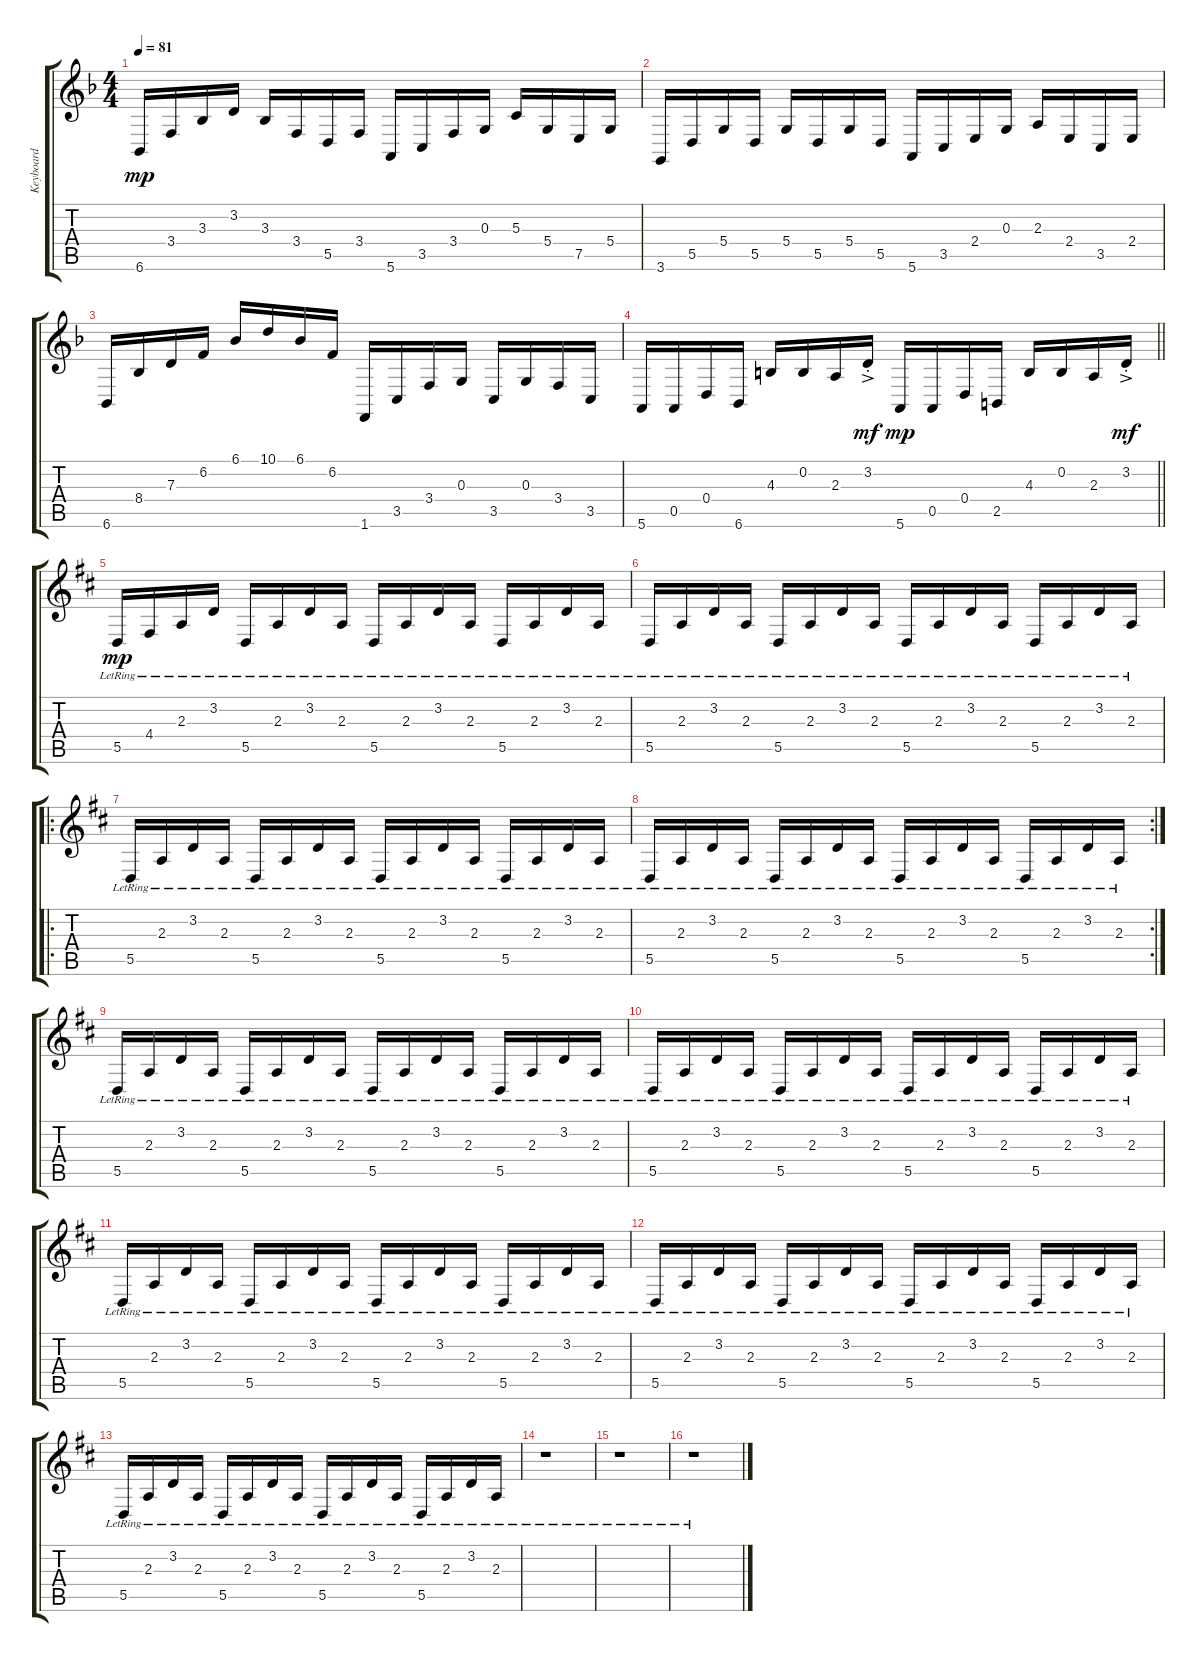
\track ("Keyboard" "Keyboard") {instrument stringensemble2}
\staff {score tabs}
\tuning (E4 B3 G3 D3 A2 E2) {hide}
\ts (4 4)
\tempo 81
\clef g2
\ks f
6.6.16{dy mp} 3.4.16 3.3.16 3.2.16 3.3.16 3.4.16 5.5.16 3.4.16 5.6.16 3.5.16 3.4.16 0.3.16 5.3.16 5.4.16 7.5.16 5.4.16 |
3.6.16 5.5.16 5.4.16 5.5.16 5.4.16 5.5.16 5.4.16 5.5.16 5.6.16 3.5.16 2.4.16 0.3.16 2.3.16 2.4.16 3.5.16 2.4.16 |
6.6.16 8.4.16 7.3.16 6.2.16 6.1.16 10.1.16 6.1.16 6.2.16 1.6.16 3.5.16 3.4.16 0.3.16 3.5.16 0.3.16 3.4.16 3.5.16 |
\barLineRight lightlight
5.6.16 0.5.16 0.4.16 6.6.16 4.3.16 0.2.16 2.3.16 3.2{ac st}.16{dy mf} 5.6.16{dy mp} 0.5.16 0.4.16 2.5.16 4.3.16 0.2.16 2.3.16 3.2{ac st}.16{dy mf} |
\ks d
5.5{lr}.16{dy mp} 4.4{lr}.16 2.3{lr}.16 3.2{lr}.16 5.5{lr}.16 2.3{lr}.16 3.2{lr}.16 2.3{lr}.16 5.5{lr}.16 2.3{lr}.16 3.2{lr}.16 2.3{lr}.16 5.5{lr}.16 2.3{lr}.16 3.2{lr}.16 2.3{lr}.16 |
5.5{lr}.16 2.3{lr}.16 3.2{lr}.16 2.3{lr}.16 5.5{lr}.16 2.3{lr}.16 3.2{lr}.16 2.3{lr}.16 5.5{lr}.16 2.3{lr}.16 3.2{lr}.16 2.3{lr}.16 5.5{lr}.16 2.3{lr}.16 3.2{lr}.16 2.3{lr}.16 |
\ro
5.5{lr}.16 2.3{lr}.16 3.2{lr}.16 2.3{lr}.16 5.5{lr}.16 2.3{lr}.16 3.2{lr}.16 2.3{lr}.16 5.5{lr}.16 2.3{lr}.16 3.2{lr}.16 2.3{lr}.16 5.5{lr}.16 2.3{lr}.16 3.2{lr}.16 2.3{lr}.16 |
\rc 2
5.5{lr}.16 2.3{lr}.16 3.2{lr}.16 2.3{lr}.16 5.5{lr}.16 2.3{lr}.16 3.2{lr}.16 2.3{lr}.16 5.5{lr}.16 2.3{lr}.16 3.2{lr}.16 2.3{lr}.16 5.5{lr}.16 2.3{lr}.16 3.2{lr}.16 2.3{lr}.16 |
5.5{lr}.16 2.3{lr}.16 3.2{lr}.16 2.3{lr}.16 5.5{lr}.16 2.3{lr}.16 3.2{lr}.16 2.3{lr}.16 5.5{lr}.16 2.3{lr}.16 3.2{lr}.16 2.3{lr}.16 5.5{lr}.16 2.3{lr}.16 3.2{lr}.16 2.3{lr}.16 |
5.5{lr}.16 2.3{lr}.16 3.2{lr}.16 2.3{lr}.16 5.5{lr}.16 2.3{lr}.16 3.2{lr}.16 2.3{lr}.16 5.5{lr}.16 2.3{lr}.16 3.2{lr}.16 2.3{lr}.16 5.5{lr}.16 2.3{lr}.16 3.2{lr}.16 2.3{lr}.16 |
5.5{lr}.16 2.3{lr}.16 3.2{lr}.16 2.3{lr}.16 5.5{lr}.16 2.3{lr}.16 3.2{lr}.16 2.3{lr}.16 5.5{lr}.16 2.3{lr}.16 3.2{lr}.16 2.3{lr}.16 5.5{lr}.16 2.3{lr}.16 3.2{lr}.16 2.3{lr}.16 |
5.5{lr}.16 2.3{lr}.16 3.2{lr}.16 2.3{lr}.16 5.5{lr}.16 2.3{lr}.16 3.2{lr}.16 2.3{lr}.16 5.5{lr}.16 2.3{lr}.16 3.2{lr}.16 2.3{lr}.16 5.5{lr}.16 2.3{lr}.16 3.2{lr}.16 2.3{lr}.16 |
5.5{lr}.16 2.3{lr}.16 3.2{lr}.16 2.3{lr}.16 5.5{lr}.16 2.3{lr}.16 3.2{lr}.16 2.3{lr}.16 5.5{lr}.16 2.3{lr}.16 3.2{lr}.16 2.3{lr}.16 5.5{lr}.16 2.3{lr}.16 3.2{lr}.16 2.3{lr}.16 |
r.1 |
r.1 |
r.1
